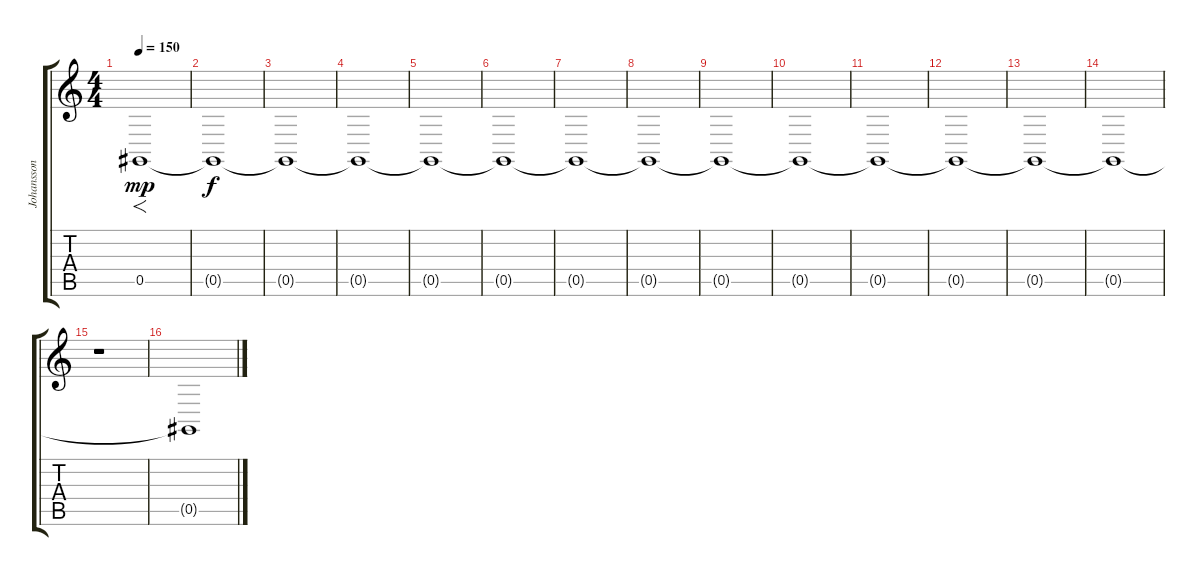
\track ("Johansson" "Johansson") {instrument stringensemble1}
\staff {score tabs}
\tuning (Eb4 Bb3 Gb3 Db3 Ab2 Eb2) {hide}
\ts (4 4)
\tempo 150
\clef g2
\ks c
0.5.1{f dy mp instrument stringensemble1} |
0.5{t}.1{dy f} |
0.5{t}.1 |
0.5{t}.1 |
0.5{t}.1 |
0.5{t}.1 |
0.5{t}.1 |
0.5{t}.1 |
0.5{t}.1 |
0.5{t}.1 |
0.5{t}.1 |
0.5{t}.1 |
0.5{t}.1 |
0.5{t}.1 |
r.1 |
0.5{t}.1
